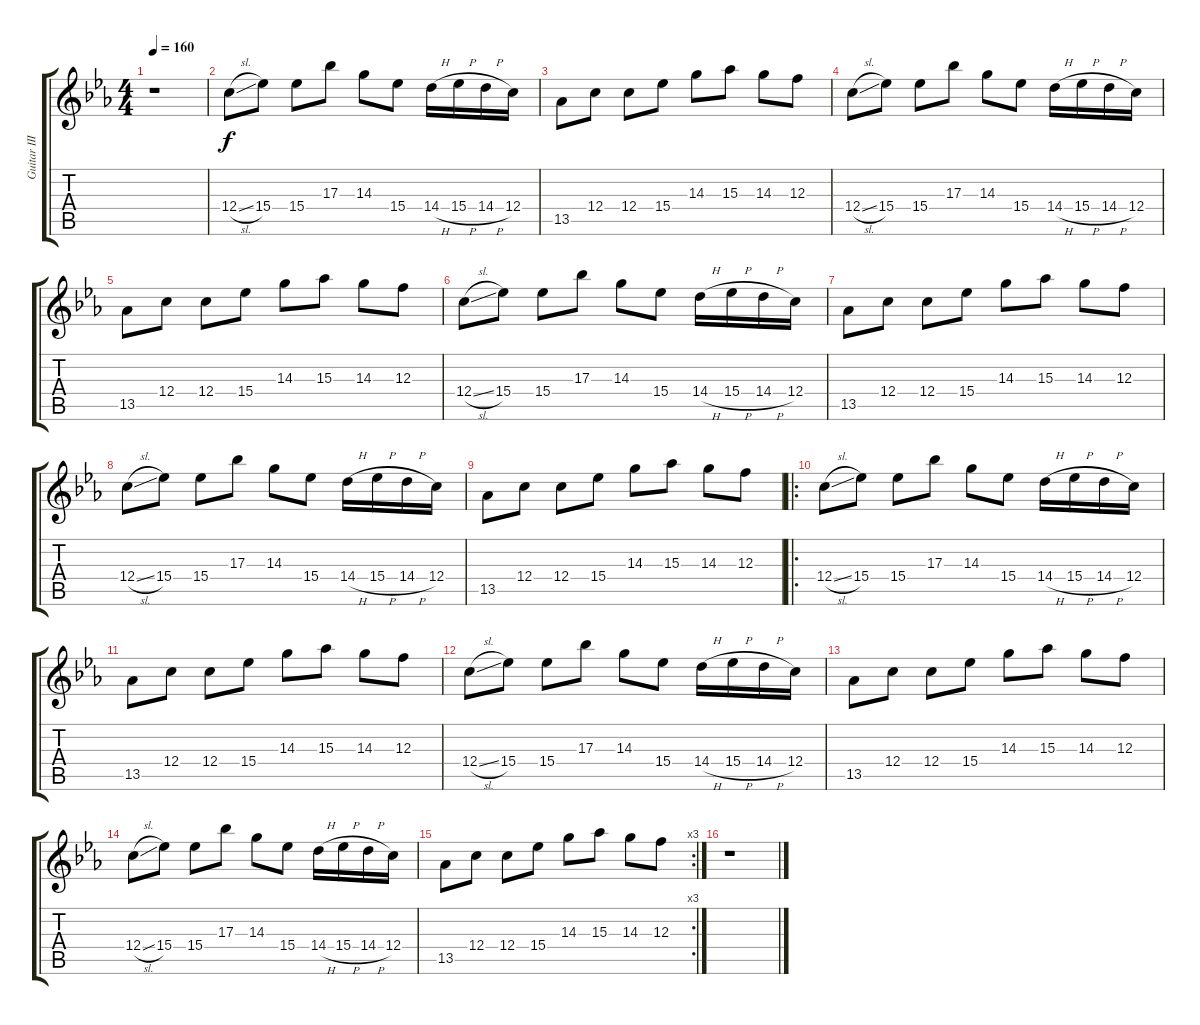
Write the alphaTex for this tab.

\track ("Guitar III" "Guitar III") {instrument distortionguitar}
\staff {score tabs}
\tuning (D4 A3 F3 C3 G2 C2) {hide}
\ts (4 4)
\tempo 160
\clef g2
\ks eb
r.1{dy f} |
12.4{sl}.8 15.4.8 15.4.8 17.3.8 14.3.8 15.4.8 14.4{h}.16 15.4{h}.16 14.4{h}.16 12.4.16 |
13.5.8 12.4.8 12.4.8 15.4.8 14.3.8 15.3.8 14.3.8 12.3.8 |
12.4{sl}.8 15.4.8 15.4.8 17.3.8 14.3.8 15.4.8 14.4{h}.16 15.4{h}.16 14.4{h}.16 12.4.16 |
13.5.8 12.4.8 12.4.8 15.4.8 14.3.8 15.3.8 14.3.8 12.3.8 |
12.4{sl}.8 15.4.8 15.4.8 17.3.8 14.3.8 15.4.8 14.4{h}.16 15.4{h}.16 14.4{h}.16 12.4.16 |
13.5.8 12.4.8 12.4.8 15.4.8 14.3.8 15.3.8 14.3.8 12.3.8 |
12.4{sl}.8 15.4.8 15.4.8 17.3.8 14.3.8 15.4.8 14.4{h}.16 15.4{h}.16 14.4{h}.16 12.4.16 |
13.5.8 12.4.8 12.4.8 15.4.8 14.3.8 15.3.8 14.3.8 12.3.8 |
\ro
12.4{sl}.8 15.4.8 15.4.8 17.3.8 14.3.8 15.4.8 14.4{h}.16 15.4{h}.16 14.4{h}.16 12.4.16 |
13.5.8 12.4.8 12.4.8 15.4.8 14.3.8 15.3.8 14.3.8 12.3.8 |
12.4{sl}.8 15.4.8 15.4.8 17.3.8 14.3.8 15.4.8 14.4{h}.16 15.4{h}.16 14.4{h}.16 12.4.16 |
13.5.8 12.4.8 12.4.8 15.4.8 14.3.8 15.3.8 14.3.8 12.3.8 |
12.4{sl}.8 15.4.8 15.4.8 17.3.8 14.3.8 15.4.8 14.4{h}.16 15.4{h}.16 14.4{h}.16 12.4.16 |
\rc 3
13.5.8 12.4.8 12.4.8 15.4.8 14.3.8 15.3.8 14.3.8 12.3.8 |
r.1
